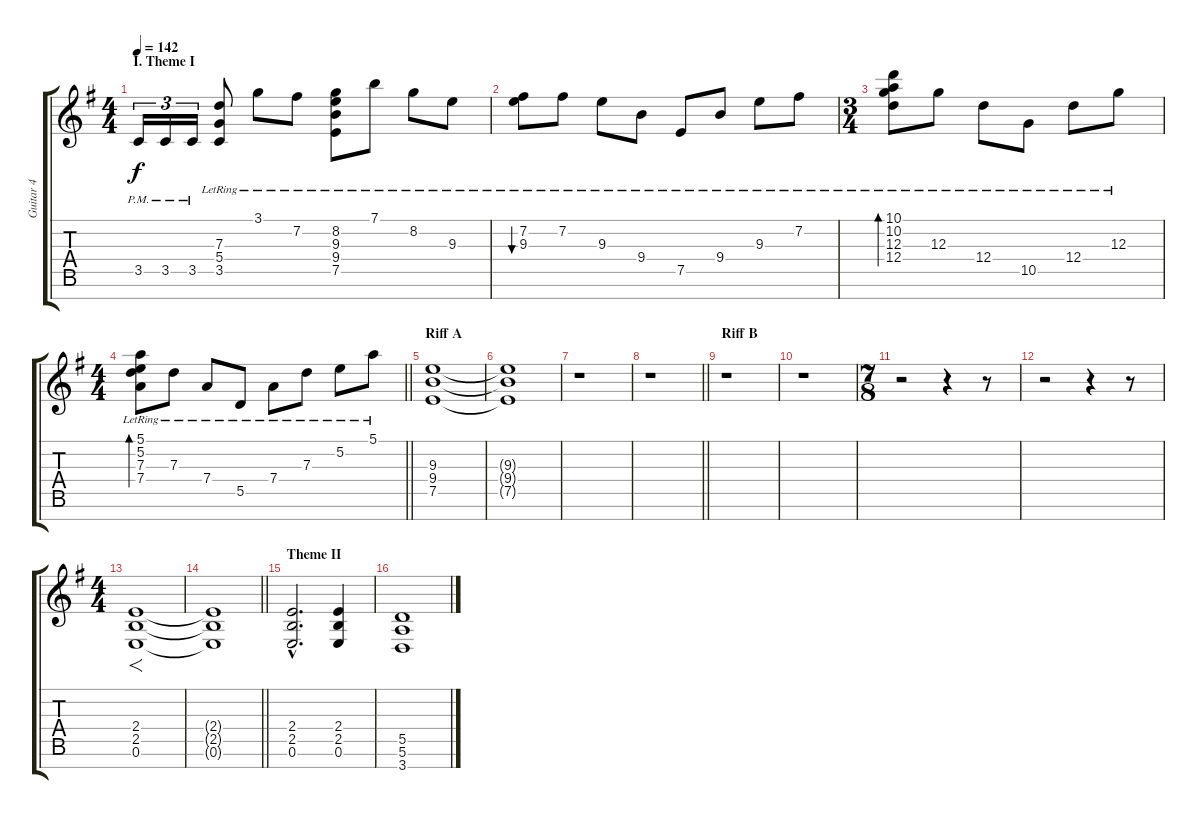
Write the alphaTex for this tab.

\track ("Guitar 4" "Guitar 4") {instrument distortionguitar}
\staff {score tabs}
\tuning (E4 B3 G3 D3 A2 E2 B1) {hide}
\ts (4 4)
\section ("" "I. Theme I")
\tempo 142
\clef g2
\ks eminor
3.5{pm}.16{tu (3 2) dy f instrument distortionguitar} 3.5{pm}.16{tu (3 2)} 3.5{pm}.16{tu (3 2)} (7.3{lr} 5.4{lr} 3.5{lr}).8 3.1{lr}.8 7.2{lr}.8 (8.2{lr} 9.3 9.4 7.5).8 7.1{lr}.8 8.2{lr}.8 9.3{lr}.8 |
(7.2{lr} 9.3{lr}).8{bu 60} 7.2{lr}.8 9.3{lr}.8 9.4{lr}.8 7.5{lr}.8 9.4{lr}.8 9.3{lr}.8 7.2{lr}.8 |
\ts (3 4)
(10.1{lr} 10.2{lr} 12.3{lr} 12.4{lr}).8{bd 120} 12.3{lr}.8 12.4{lr}.8 10.5{lr}.8 12.4{lr}.8 12.3{lr}.8 |
\ts (4 4)
\barLineRight lightlight
(5.1{lr} 5.2{lr} 7.3{lr} 7.4{lr}).8{bd 120} 7.3{lr}.8 7.4{lr}.8 5.5{lr}.8 7.4{lr}.8 7.3{lr}.8 5.2{lr}.8 5.1{lr}.8 |
\section ("" "Riff A")
(9.3 9.4 7.5).1{volume 0} |
(9.3{t} 9.4{t} 7.5{t}).1 |
r.1{volume 13} |
\barLineRight lightlight
r.1 |
\section ("" "Riff B")
r.1 |
r.1 |
\ts (7 8)
r.2 r.4 r.8 |
r.2 r.4 r.8 |
\ts (4 4)
(2.4 2.5 0.6).1{f} |
\barLineRight lightlight
(2.4{t} 2.5{t} 0.6{t}).1 |
\section ("" "Theme II")
(2.4{hac} 2.5{hac} 0.6{hac}).2{d} (2.4 2.5 0.6).4 |
(5.5 5.6 3.7).1
